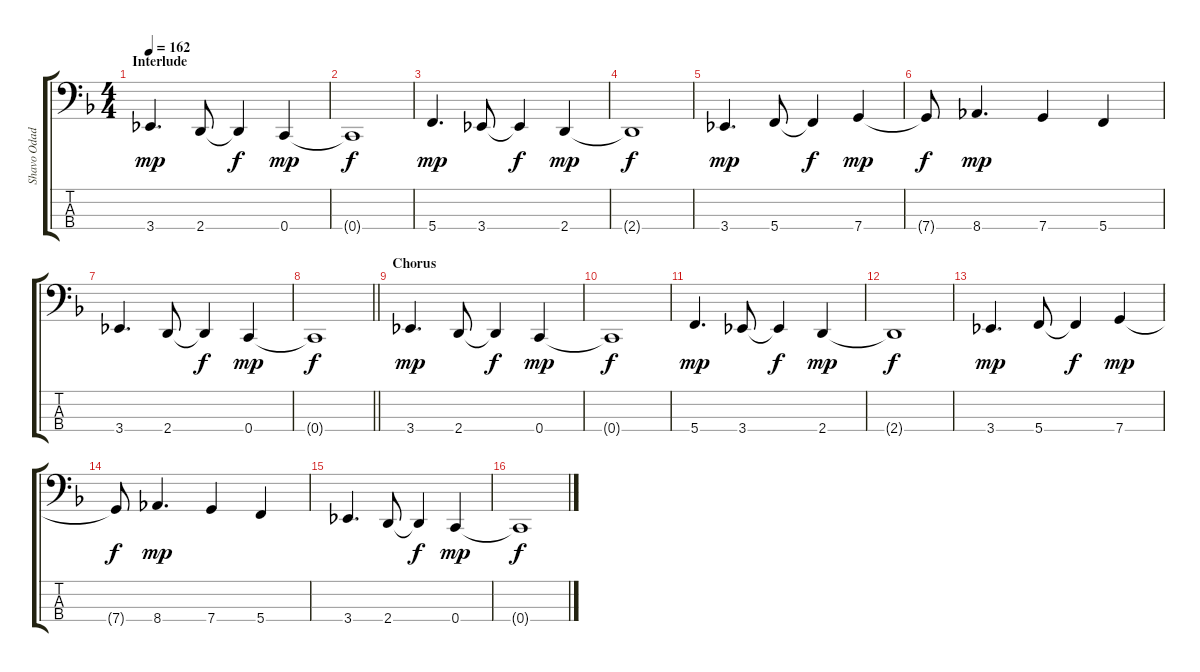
\track ("Shavo Odadjian" "Shavo Odad") {instrument electricbassfinger}
\staff {score tabs}
\tuning (F2 C2 G1 C1) {hide}
\ts (4 4)
\section ("" "Interlude")
\tempo 162
\clef f4
\ks dminor
3.4.4{d dy mp} 2.4.8 2.4{t}.4{dy f} 0.4.4{dy mp} |
0.4{t}.1{dy f} |
5.4.4{d dy mp} 3.4.8 3.4{t}.4{dy f} 2.4.4{dy mp} |
2.4{t}.1{dy f} |
3.4.4{d dy mp} 5.4.8 5.4{t}.4{dy f} 7.4.4{dy mp} |
7.4{t}.8{dy f} 8.4.4{d dy mp} 7.4.4 5.4.4 |
3.4.4{d} 2.4.8 2.4{t}.4{dy f} 0.4.4{dy mp} |
\barLineRight lightlight
0.4{t}.1{dy f} |
\section ("" "Chorus")
3.4.4{d dy mp} 2.4.8 2.4{t}.4{dy f} 0.4.4{dy mp} |
0.4{t}.1{dy f} |
5.4.4{d dy mp} 3.4.8 3.4{t}.4{dy f} 2.4.4{dy mp} |
2.4{t}.1{dy f} |
3.4.4{d dy mp} 5.4.8 5.4{t}.4{dy f} 7.4.4{dy mp} |
7.4{t}.8{dy f} 8.4.4{d dy mp} 7.4.4 5.4.4 |
3.4.4{d} 2.4.8 2.4{t}.4{dy f} 0.4.4{dy mp} |
0.4{t}.1{dy f}
